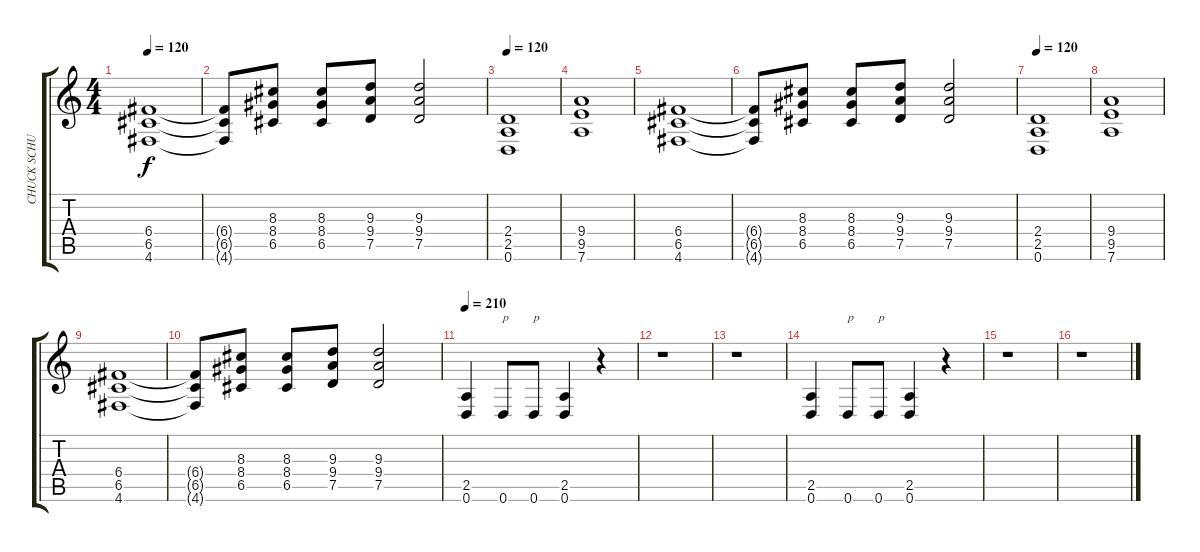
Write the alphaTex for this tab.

\track ("CHUCK SCHULDINER" "CHUCK SCHU") {instrument distortionguitar}
\staff {score tabs}
\tuning (D4 A3 F3 C3 G2 D2) {hide}
\ts (4 4)
\tempo 120
\clef g2
\ks c
(6.4 6.5 4.6).1{dy f} |
(6.4{t} 6.5{t} 4.6{t}).8 (8.3 8.4 6.5).8 (8.3 8.4 6.5).8 (9.3 9.4 7.5).8 (9.3 9.4 7.5).2 |
\tempo 120
(2.4 2.5 0.6).1 |
(9.4 9.5 7.6).1 |
(6.4 6.5 4.6).1 |
(6.4{t} 6.5{t} 4.6{t}).8 (8.3 8.4 6.5).8 (8.3 8.4 6.5).8 (9.3 9.4 7.5).8 (9.3 9.4 7.5).2 |
\tempo 120
(2.4 2.5 0.6).1 |
(9.4 9.5 7.6).1 |
(6.4 6.5 4.6).1 |
(6.4{t} 6.5{t} 4.6{t}).8 (8.3 8.4 6.5).8 (8.3 8.4 6.5).8 (9.3 9.4 7.5).8 (9.3 9.4 7.5).2 |
\tempo 210
(2.5 0.6).4 0.6.8{txt "p"} 0.6.8{txt "p"} (2.5 0.6).4 r.4 |
r.1 |
r.1 |
(2.5 0.6).4 0.6.8{txt "p"} 0.6.8{txt "p"} (2.5 0.6).4 r.4 |
r.1 |
r.1
